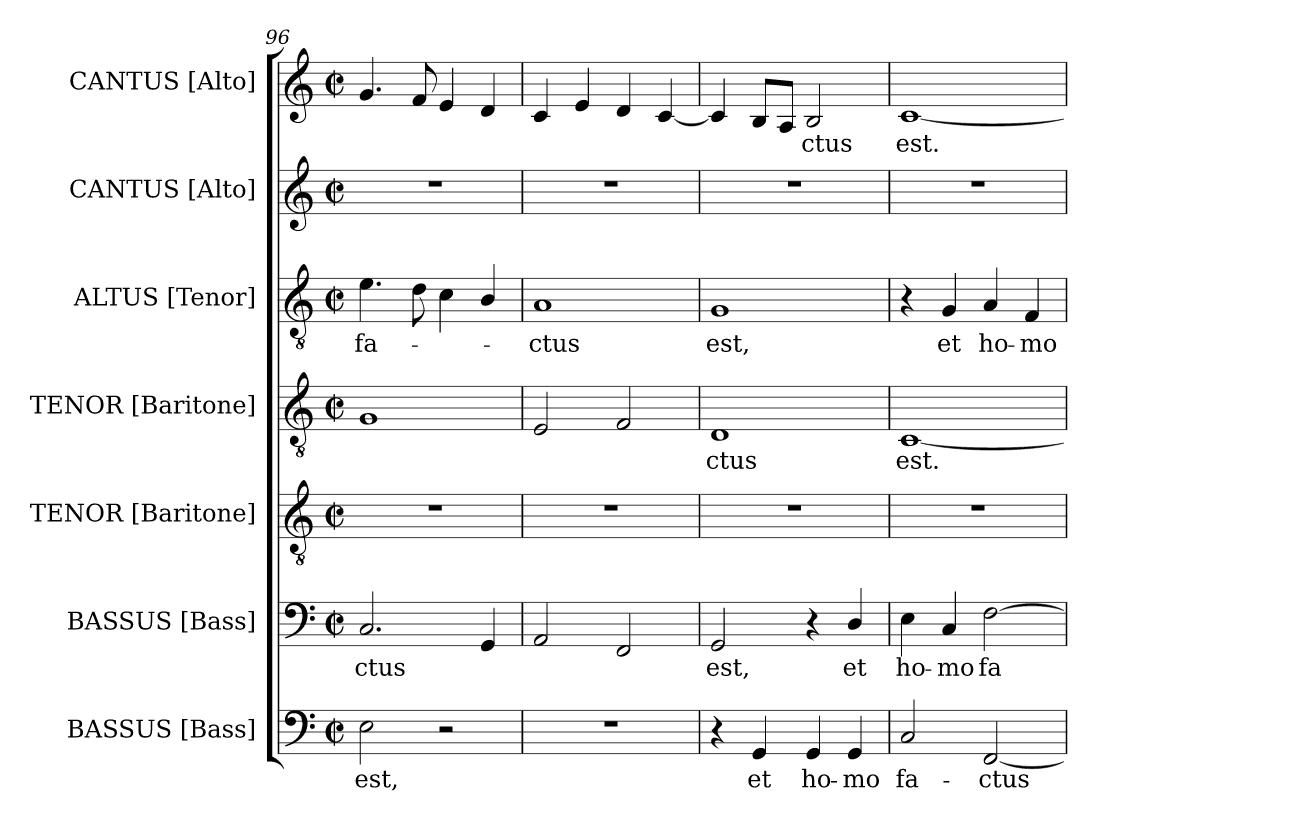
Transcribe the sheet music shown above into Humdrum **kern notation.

**kern	**text	**kern	**text	**kern	**kern	**text	**kern	**text	**kern	**kern	**text
*part7	*part7	*part6	*part6	*part5	*part4	*part4	*part3	*part3	*part2	*part1	*part1
*staff7	*staff7	*staff6	*staff6	*staff5	*staff4	*staff4	*staff3	*staff3	*staff2	*staff1	*staff1
*I"BASSUS [Bass]	*	*I"BASSUS [Bass]	*	*I"TENOR [Baritone]	*I"TENOR [Baritone]	*	*I"ALTUS [Tenor]	*	*I"CANTUS [Alto]	*I"CANTUS [Alto]	*
*I'B.	*	*I'B.	*	*I'Bar.	*I'Bar.	*	*I'T.	*	*I'A.	*I'A.	*
!!LO:LB:g=z
*clefF4	*	*clefF4	*	*clefGv2	*clefGv2	*	*clefGv2	*	*clefG2	*clefG2	*
*	*	*	*	*ITrd7c12	*ITrd7c12	*	*ITrd7c12	*	*	*	*
*k[]	*	*k[]	*	*k[]	*k[]	*	*k[]	*	*k[]	*k[]	*
*C:	*	*C:	*	*C:	*C:	*	*C:	*	*C:	*C:	*
*M2/2	*	*M2/2	*	*M2/2	*M2/2	*	*M2/2	*	*M2/2	*M2/2	*
*met(c|)	*	*met(c|)	*	*met(c|)	*met(c|)	*	*met(c|)	*	*met(c|)	*met(c|)	*
=96	=96	=96	=96	=96	=96	=96	=96	=96	=96	=96	=96
!	!LO:LY:b:color=#000000	!	!	!	!	!	!	!	!	!	!
!	!	!	!LO:LY:b:color=#000000	!	!	!	!	!	!	!	!
!	!	!	!	!	!	!	!	!LO:LY:b:color=#000000	!	!	!
2Ei\	est,	2.Ci/	-ctus	1r	1GGi	.	4.Ei\	fa-	1r	4.gi/	.
.	.	.	.	.	.	.	8Di\	.	.	8fi/	.
2r	.	.	.	.	.	.	4Ci\	.	.	4ei/	.
.	.	4GGi/	.	.	.	.	4BBi/	.	.	4di/	.
=97	=97	=97	=97	=97	=97	=97	=97	=97	=97	=97	=97
!	!	!	!	!	!	!	!	!LO:LY:b:color=#000000	!	!	!
1r	.	2AAi/	.	1r	2EEi/	.	1AAi	-ctus	1r	4ci/	.
.	.	.	.	.	.	.	.	.	.	4ei/	.
.	.	2FFi/	.	.	2FFi/	.	.	.	.	4di/	.
.	.	.	.	.	.	.	.	.	.	[<4ci/	.
=98	=98	=98	=98	=98	=98	=98	=98	=98	=98	=98	=98
!	!	!	!LO:LY:b:color=#000000	!	!	!	!	!	!	!	!
!	!	!	!	!	!	!LO:LY:b:color=#000000	!	!	!	!	!
!	!	!	!	!	!	!	!	!LO:LY:b:color=#000000	!	!	!
4r	.	2GGi/	est,	1r	1DDi	-ctus	1GGi	est,	1r	4ci/]	.
!	!LO:LY:b:color=#000000	!	!	!	!	!	!	!	!	!	!
4GGi/	et	.	.	.	.	.	.	.	.	8Bi/L	.
.	.	.	.	.	.	.	.	.	.	8Ai/J	.
!	!LO:LY:b:color=#000000	!	!	!	!	!	!	!	!	!	!
!	!	!	!	!	!	!	!	!	!	!	!LO:LY:b:color=#000000
4GGi/	ho-	4r	.	.	.	.	.	.	.	2Bi/	-ctus
!	!LO:LY:b:color=#000000	!	!	!	!	!	!	!	!	!	!
!	!	!	!LO:LY:b:color=#000000	!	!	!	!	!	!	!	!
4GGi/	-mo	4Di/	et	.	.	.	.	.	.	.	.
=99	=99	=99	=99	=99	=99	=99	=99	=99	=99	=99	=99
!	!LO:LY:b:color=#000000	!	!	!	!	!	!	!	!	!	!
!	!	!	!LO:LY:b:color=#000000	!	!	!	!	!	!	!	!
!	!	!	!	!	!	!LO:LY:b:color=#000000	!	!	!	!	!
!	!	!	!	!	!	!	!	!	!	!	!LO:LY:b:color=#000000
2Ci/	fa-	4Ei\	ho-	1r	[<1CCi	est.	4r	.	1r	[<1ci	est.
!	!	!	!LO:LY:b:color=#000000	!	!	!	!	!	!	!	!
!	!	!	!	!	!	!	!	!LO:LY:b:color=#000000	!	!	!
.	.	4Ci/	-mo	.	.	.	4GGi/	et	.	.	.
!	!LO:LY:b:color=#000000	!	!	!	!	!	!	!	!	!	!
!	!	!	!LO:LY:b:color=#000000	!	!	!	!	!	!	!	!
!	!	!	!	!	!	!	!	!LO:LY:b:color=#000000	!	!	!
[<2FFi/	-ctus	[>2Fi\	fa-	.	.	.	4AAi/	ho-	.	.	.
!	!	!	!	!	!	!	!	!LO:LY:b:color=#000000	!	!	!
.	.	.	.	.	.	.	4FFi/	-mo	.	.	.
=	=	=	=	=	=	=	=	=	=	=	=
*-	*-	*-	*-	*-	*-	*-	*-	*-	*-	*-	*-
